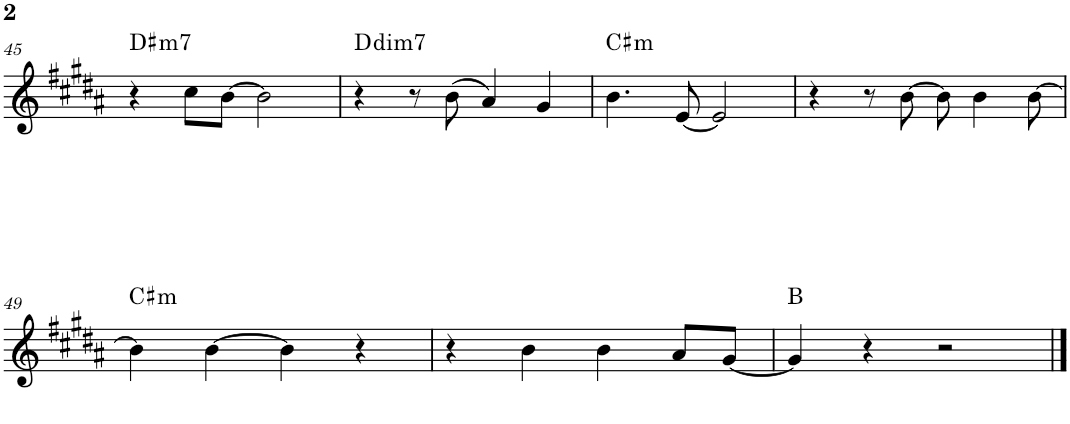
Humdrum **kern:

**kern	**harte
*part1	*part1
*staff1	*
*I"Piano	*
*I'Pno.	*
!!LO:PB:g=z
*clefG2	*
*k[f#c#g#d#a#]	*
*M4/4	*
=45	=45
!	!LO:H:kt=m7
4r	D#:min7
8cc#\L	.
[8b\J	.
2b\]	.
=46	=46
!	!LO:H:kt=dim7
4r	D:dim7
8r	.
(8b\	.
4a#/)	.
4g#/	.
=47	=47
!	!LO:H:kt=m
4.b\	C#:min
[8e/	.
2e/]	.
=48	=48
4r	.
8r	.
[8b\	.
8b\]	.
4b\	.
[8b\	.
!!LO:LB:g=z
=49	=49
!	!LO:H:kt=m
4b\]	C#:min
[4b\	.
4b\]	.
4r	.
=50	=50
4r	.
4b\	.
4b\	.
8a#/L	.
[8g#/J	.
=51	=51
4g#/]	B:maj
4r	.
2r	.
==	==
*-	*-
